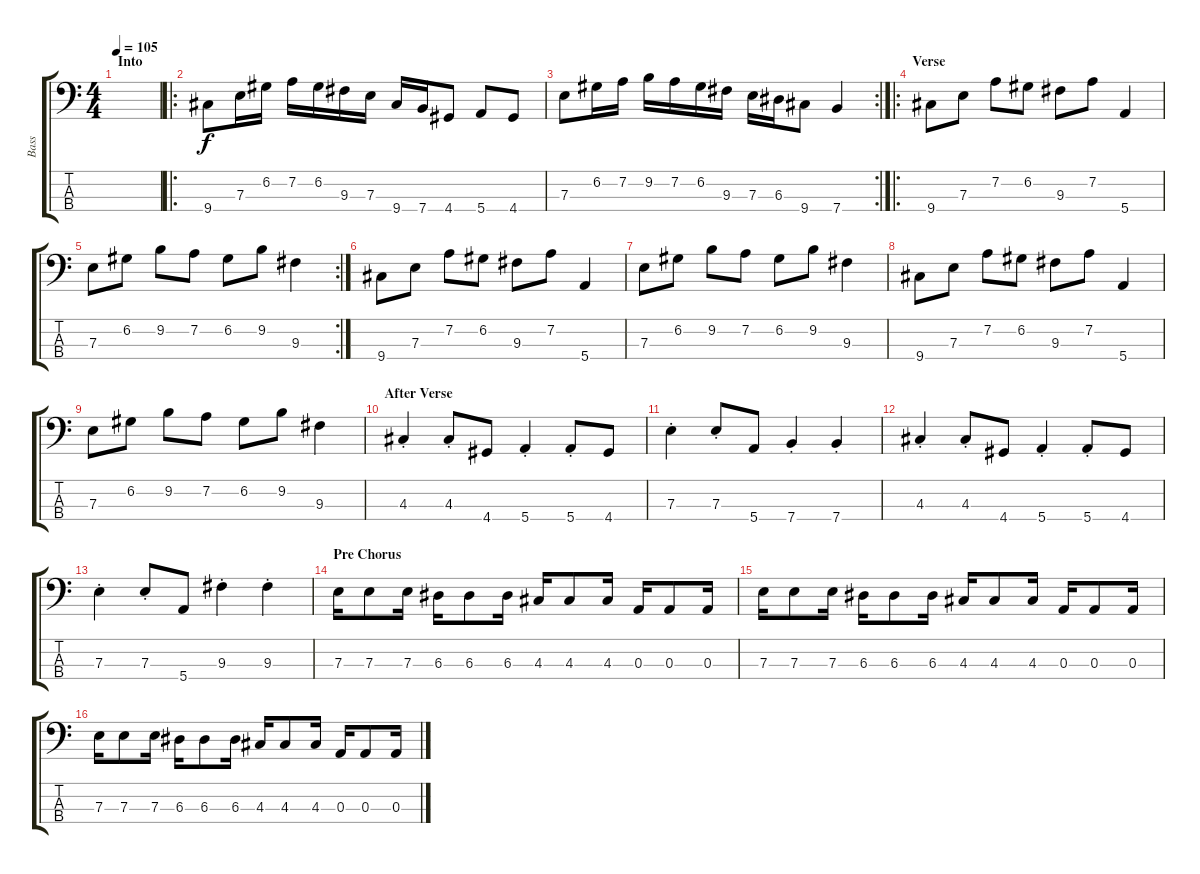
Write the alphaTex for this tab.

\track ("Bass" "Bass") {instrument electricbassfinger}
\staff {score tabs}
\tuning (G2 D2 A1 E1) {hide}
\ts (4 4)
\section ("" "Into")
\tempo 105
\clef f4
\ks c
|
\ro
9.4.8 7.3.16 6.2.16 7.2.16 6.2.16 9.3.16 7.3.16 9.4.16 7.4.16 4.4.8 5.4.8 4.4.8 |
\rc 2
7.3.8 6.2.16 7.2.16 9.2.16 7.2.16 6.2.16 9.3.16 7.3.16 6.3.16 9.4.8 7.4.4 |
\ro
\section ("" "Verse")
9.4.8 7.3.8 7.2.8 6.2.8 9.3.8 7.2.8 5.4.4 |
\rc 2
7.3.8 6.2.8 9.2.8 7.2.8 6.2.8 9.2.8 9.3.4 |
9.4.8 7.3.8 7.2.8 6.2.8 9.3.8 7.2.8 5.4.4 |
7.3.8 6.2.8 9.2.8 7.2.8 6.2.8 9.2.8 9.3.4 |
9.4.8 7.3.8 7.2.8 6.2.8 9.3.8 7.2.8 5.4.4 |
7.3.8 6.2.8 9.2.8 7.2.8 6.2.8 9.2.8 9.3.4 |
\section ("" "After Verse")
4.3{st}.4 4.3{st}.8 4.4.8 5.4{st}.4 5.4{st}.8 4.4.8 |
7.3{st}.4 7.3{st}.8 5.4.8 7.4{st}.4 7.4{st}.4 |
4.3{st}.4 4.3{st}.8 4.4.8 5.4{st}.4 5.4{st}.8 4.4.8 |
7.3{st}.4 7.3{st}.8 5.4.8 9.3{st}.4 9.3{st}.4 |
\section ("" "Pre Chorus")
7.3.16 7.3.8 7.3.16 6.3.16 6.3.8 6.3.16 4.3.16 4.3.8 4.3.16 0.3.16 0.3.8 0.3.16 |
7.3.16 7.3.8 7.3.16 6.3.16 6.3.8 6.3.16 4.3.16 4.3.8 4.3.16 0.3.16 0.3.8 0.3.16 |
7.3.16 7.3.8 7.3.16 6.3.16 6.3.8 6.3.16 4.3.16 4.3.8 4.3.16 0.3.16 0.3.8 0.3.16
